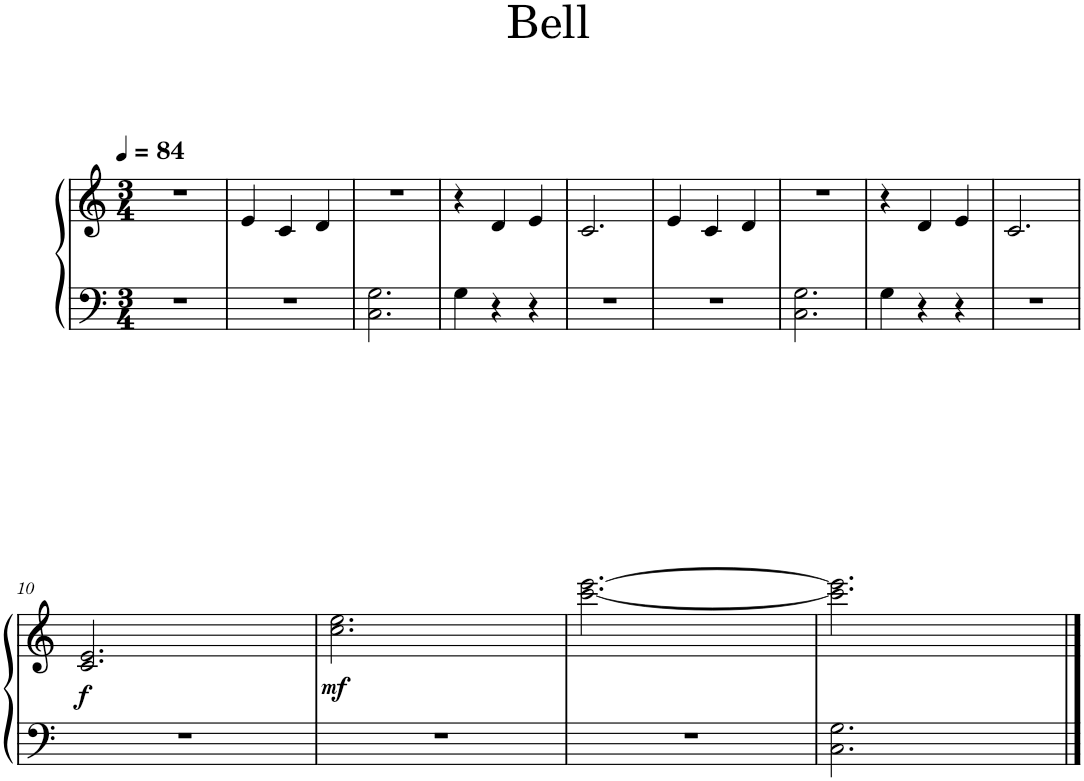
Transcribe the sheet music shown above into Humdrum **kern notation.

**kern	**kern	**dynam
*part1	*part1	*part1
*staff2	*staff1	*staff1/2
*I"Piano	*	*
*I'Pno.	*	*
*clefF4	*clefG2	*
*k[]	*k[]	*
*M3/4	*M3/4	*
*MM84	*MM84	*
=1	=1	=1
2.r	2.r	.
=2	=2	=2
2.r	4e/	.
.	4c/	.
.	4d/	.
=3	=3	=3
2.C\ 2.G\	2.r	.
=4	=4	=4
4G\	4r	.
4r	4d/	.
4r	4e/	.
=5	=5	=5
2.r	2.c/	.
=6	=6	=6
2.r	4e/	.
.	4c/	.
.	4d/	.
=7	=7	=7
2.C\ 2.G\	2.r	.
=8	=8	=8
4G\	4r	.
4r	4d/	.
4r	4e/	.
=9	=9	=9
2.r	2.c/	.
!!LO:LB:g=z
=10	=10	=10
!	!	!LO:DY:b
2.r	2.c/ 2.e/	f
=11	=11	=11
!	!	!LO:DY:b
2.r	2.cc\ 2.ee\	mf
=12	=12	=12
2.r	[2.ccc\ [2.eee\	.
=13	=13	=13
2.C\ 2.G\	2.ccc\] 2.eee\]	.
==	==	==
*-	*-	*-
